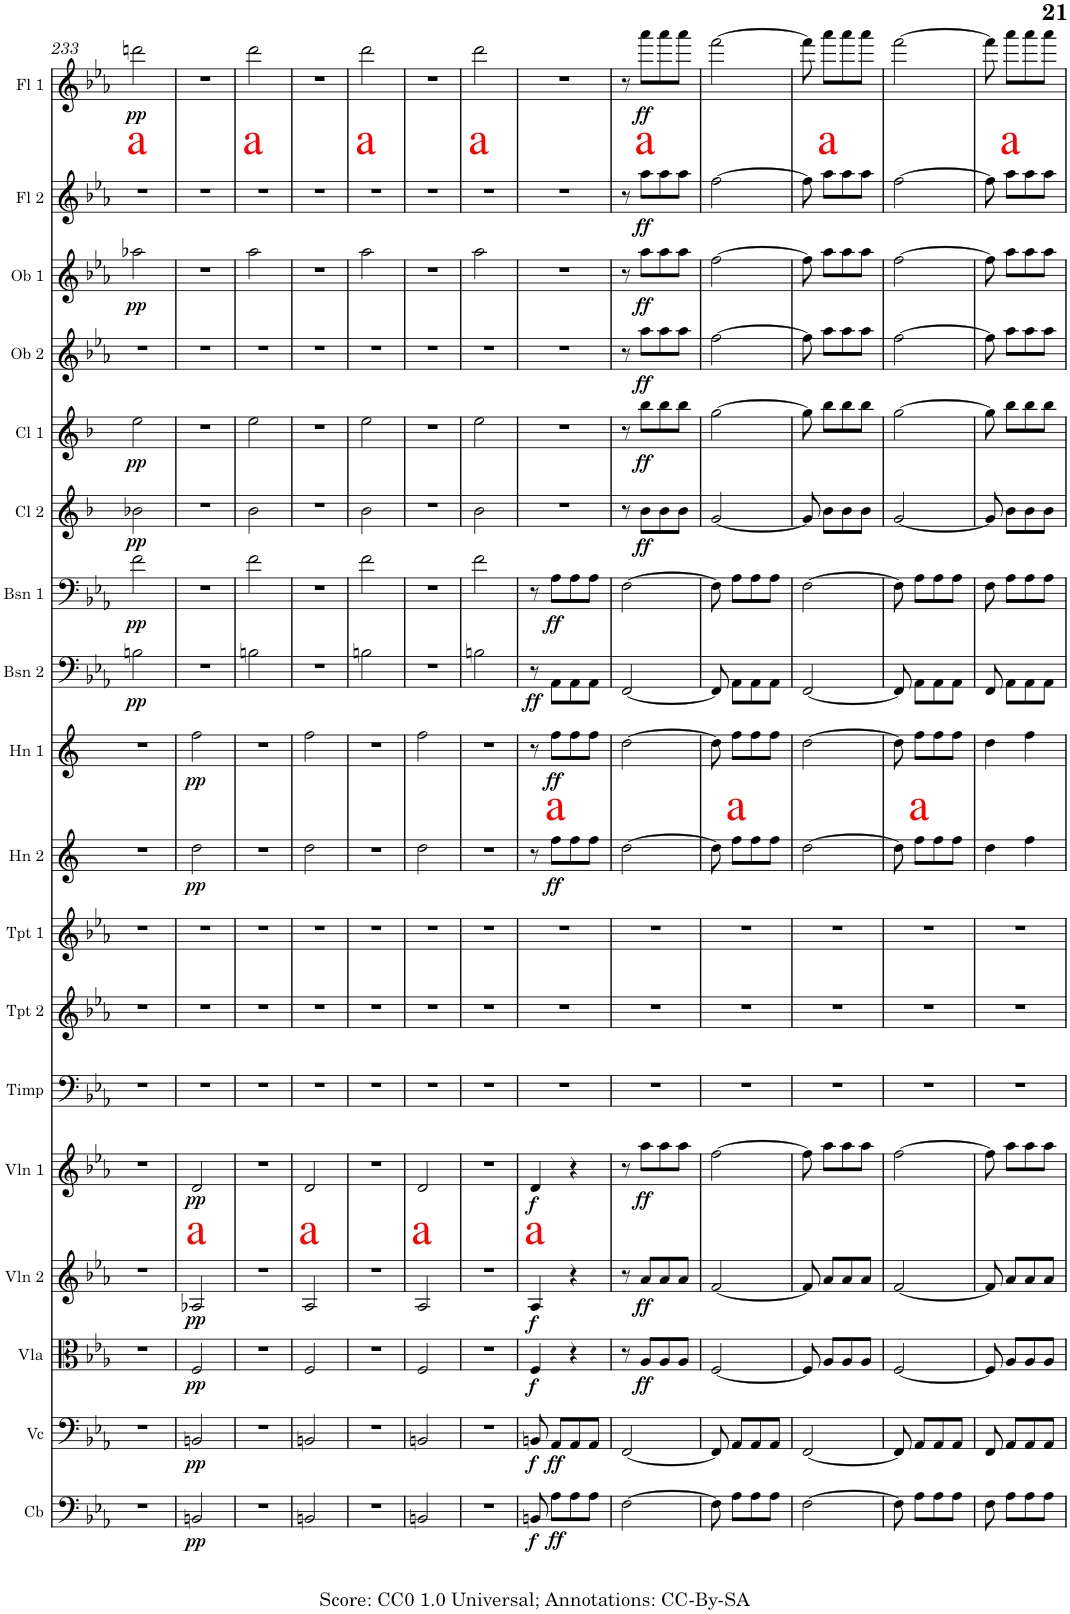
**kern	**dynam	**kern	**dynam	**kern	**dynam	**kern	**dynam	**kern	**text	**dynam	**kern	**kern	**kern	**kern	**dynam	**kern	**text	**dynam	**kern	**dynam	**kern	**dynam	**kern	**dynam	**kern	**dynam	**kern	**dynam	**kern	**dynam	**kern	**dynam	**kern	**text	**dynam
*part18	*part18	*part17	*part17	*part16	*part16	*part15	*part15	*part14	*part14	*part14	*part13	*part12	*part11	*part10	*part10	*part9	*part9	*part9	*part8	*part8	*part7	*part7	*part6	*part6	*part5	*part5	*part4	*part4	*part3	*part3	*part2	*part2	*part1	*part1	*part1
*staff18	*staff18	*staff17	*staff17	*staff16	*staff16	*staff15	*staff15	*staff14	*staff14	*staff14	*staff13	*staff12	*staff11	*staff10	*staff10	*staff9	*staff9	*staff9	*staff8	*staff8	*staff7	*staff7	*staff6	*staff6	*staff5	*staff5	*staff4	*staff4	*staff3	*staff3	*staff2	*staff2	*staff1	*staff1	*staff1
*I"Contrabass	*	*I"Violoncello	*	*I"Viola	*	*I"Violin 2	*	*I"Violin 1	*	*	*I"Timpani	*I"C Trumpet 2	*I"C Trumpet 1	*I"Eb Horn 2	*	*I"Eb Horn 1	*	*	*I"Bassoon 2	*	*I"Bassoon 1	*	*I"Bb Clarinet 2	*	*I"Bb Clarinet	*	*I"Oboe 2	*	*I"Oboe 1	*	*I"Flute 2	*	*I"Flute 1	*	*
*I'Cb	*	*I'Vc	*	*I'Vla	*	*I'Vln 2	*	*I'Vln 1	*	*	*I'Timp	*I'Tpt 2	*I'Tpt 1	*I'Hn 2	*	*I'Hn 1	*	*	*I'Bsn 2	*	*I'Bsn 1	*	*I'Cl 2	*	*I'Cl 1	*	*I'Ob 2	*	*I'Ob 1	*	*I'Fl 2	*	*I'Fl 1	*	*
!!LO:PB:g=z
*clefF4	*	*clefF4	*	*clefC3	*	*clefG2	*	*clefG2	*	*	*clefF4	*clefG2	*clefG2	*clefG2	*	*clefG2	*	*	*clefF4	*	*clefF4	*	*clefG2	*	*clefG2	*	*clefG2	*	*clefG2	*	*clefG2	*	*clefG2	*	*
*Trd7c12	*	*	*	*	*	*	*	*	*	*	*	*	*	*Trd5c9	*	*Trd5c9	*	*	*	*	*	*	*Trd1c2	*	*Trd1c2	*	*	*	*	*	*	*	*	*	*
*k[b-e-a-]	*	*k[b-e-a-]	*	*k[b-e-a-]	*	*k[b-e-a-]	*	*k[b-e-a-]	*	*	*k[b-e-a-]	*k[b-e-a-]	*k[b-e-a-]	*k[]	*	*k[]	*	*	*k[b-e-a-]	*	*k[b-e-a-]	*	*k[b-]	*	*k[b-]	*	*k[b-e-a-]	*	*k[b-e-a-]	*	*k[b-e-a-]	*	*k[b-e-a-]	*	*
*M2/4	*	*M2/4	*	*M2/4	*	*M2/4	*	*M2/4	*	*	*M2/4	*M2/4	*M2/4	*M2/4	*	*M2/4	*	*	*M2/4	*	*M2/4	*	*M2/4	*	*M2/4	*	*M2/4	*	*M2/4	*	*M2/4	*	*M2/4	*	*
=233	=233	=233	=233	=233	=233	=233	=233	=233	=233	=233	=233	=233	=233	=233	=233	=233	=233	=233	=233	=233	=233	=233	=233	=233	=233	=233	=233	=233	=233	=233	=233	=233	=233	=233	=233
!	!	!	!	!	!	!	!	!	!	!	!	!	!	!	!	!	!	!	!	!LO:DY:b	!	!LO:DY:b	!	!LO:DY:b	!	!LO:DY:b	!	!	!	!LO:DY:b	!	!	!	!LO:LY:b:color=#FF0000	!LO:DY:b
2r	.	2r	.	2r	.	2r	.	2r	.	.	2r	2r	2r	2r	.	2r	.	.	2Bn\	pp	2f\	pp	2b-X\	pp	2ee\	pp	2r	.	2aa-X\	pp	2r	.	2dddn\	a	pp
=234	=234	=234	=234	=234	=234	=234	=234	=234	=234	=234	=234	=234	=234	=234	=234	=234	=234	=234	=234	=234	=234	=234	=234	=234	=234	=234	=234	=234	=234	=234	=234	=234	=234	=234	=234
!	!LO:DY:b	!	!LO:DY:b	!	!LO:DY:b	!	!LO:DY:b	!	!LO:LY:b:color=#FF0000	!LO:DY:b	!	!	!	!	!LO:DY:b	!	!	!LO:DY:b	!	!	!	!	!	!	!	!	!	!	!	!	!	!	!	!	!
2BBn/	pp	2BBn/	pp	2F/	pp	2A-X/	pp	2d/	a	pp	2r	2r	2r	2dd\	pp	2ff\	.	pp	2r	.	2r	.	2r	.	2r	.	2r	.	2r	.	2r	.	2r	.	.
=235	=235	=235	=235	=235	=235	=235	=235	=235	=235	=235	=235	=235	=235	=235	=235	=235	=235	=235	=235	=235	=235	=235	=235	=235	=235	=235	=235	=235	=235	=235	=235	=235	=235	=235	=235
!	!	!	!	!	!	!	!	!	!	!	!	!	!	!	!	!	!	!	!	!	!	!	!	!	!	!	!	!	!	!	!	!	!	!LO:LY:b:color=#FF0000	!
2r	.	2r	.	2r	.	2r	.	2r	.	.	2r	2r	2r	2r	.	2r	.	.	2Bn\	.	2f\	.	2b-\	.	2ee\	.	2r	.	2aa-\	.	2r	.	2ddd\	a	.
=236	=236	=236	=236	=236	=236	=236	=236	=236	=236	=236	=236	=236	=236	=236	=236	=236	=236	=236	=236	=236	=236	=236	=236	=236	=236	=236	=236	=236	=236	=236	=236	=236	=236	=236	=236
!	!	!	!	!	!	!	!	!	!LO:LY:b:color=#FF0000	!	!	!	!	!	!	!	!	!	!	!	!	!	!	!	!	!	!	!	!	!	!	!	!	!	!
2BBn/	.	2BBn/	.	2F/	.	2A-/	.	2d/	a	.	2r	2r	2r	2dd\	.	2ff\	.	.	2r	.	2r	.	2r	.	2r	.	2r	.	2r	.	2r	.	2r	.	.
=237	=237	=237	=237	=237	=237	=237	=237	=237	=237	=237	=237	=237	=237	=237	=237	=237	=237	=237	=237	=237	=237	=237	=237	=237	=237	=237	=237	=237	=237	=237	=237	=237	=237	=237	=237
!	!	!	!	!	!	!	!	!	!	!	!	!	!	!	!	!	!	!	!	!	!	!	!	!	!	!	!	!	!	!	!	!	!	!LO:LY:b:color=#FF0000	!
2r	.	2r	.	2r	.	2r	.	2r	.	.	2r	2r	2r	2r	.	2r	.	.	2Bn\	.	2f\	.	2b-\	.	2ee\	.	2r	.	2aa-\	.	2r	.	2ddd\	a	.
=238	=238	=238	=238	=238	=238	=238	=238	=238	=238	=238	=238	=238	=238	=238	=238	=238	=238	=238	=238	=238	=238	=238	=238	=238	=238	=238	=238	=238	=238	=238	=238	=238	=238	=238	=238
!	!	!	!	!	!	!	!	!	!LO:LY:b:color=#FF0000	!	!	!	!	!	!	!	!	!	!	!	!	!	!	!	!	!	!	!	!	!	!	!	!	!	!
2BBn/	.	2BBn/	.	2F/	.	2A-/	.	2d/	a	.	2r	2r	2r	2dd\	.	2ff\	.	.	2r	.	2r	.	2r	.	2r	.	2r	.	2r	.	2r	.	2r	.	.
=239	=239	=239	=239	=239	=239	=239	=239	=239	=239	=239	=239	=239	=239	=239	=239	=239	=239	=239	=239	=239	=239	=239	=239	=239	=239	=239	=239	=239	=239	=239	=239	=239	=239	=239	=239
!	!	!	!	!	!	!	!	!	!	!	!	!	!	!	!	!	!	!	!	!	!	!	!	!	!	!	!	!	!	!	!	!	!	!LO:LY:b:color=#FF0000	!
2r	.	2r	.	2r	.	2r	.	2r	.	.	2r	2r	2r	2r	.	2r	.	.	2Bn\	.	2f\	.	2b-\	.	2ee\	.	2r	.	2aa-\	.	2r	.	2ddd\	a	.
=240	=240	=240	=240	=240	=240	=240	=240	=240	=240	=240	=240	=240	=240	=240	=240	=240	=240	=240	=240	=240	=240	=240	=240	=240	=240	=240	=240	=240	=240	=240	=240	=240	=240	=240	=240
!	!LO:DY:b	!	!LO:DY:b	!	!LO:DY:b	!	!LO:DY:b	!	!LO:LY:b:color=#FF0000	!LO:DY:b	!	!	!	!	!	!	!	!	!	!LO:DY:b	!	!	!	!	!	!	!	!	!	!	!	!	!	!	!
8BBn/	f	8BBn/	f	4F/	f	4A-/	f	4d/	a	f	2r	2r	2r	8r	.	8r	.	.	8r	ff	8r	.	2r	.	2r	.	2r	.	2r	.	2r	.	2r	.	.
!	!LO:DY:b	!	!LO:DY:b	!	!	!	!	!	!	!	!	!	!	!	!LO:DY:b	!	!LO:LY:b:color=#FF0000	!LO:DY:b	!	!	!	!LO:DY:b	!	!	!	!	!	!	!	!	!	!	!	!	!
8A-\L	ff	8AA-/L	ff	.	.	.	.	.	.	.	.	.	.	8ff\L	ff	8ff\L	a	ff	8AA-\L	.	8A-\L	ff	.	.	.	.	.	.	.	.	.	.	.	.	.
8A-\	.	8AA-/	.	4r	.	4r	.	4r	.	.	.	.	.	8ff\	.	8ff\	.	.	8AA-\	.	8A-\	.	.	.	.	.	.	.	.	.	.	.	.	.	.
8A-\J	.	8AA-/J	.	.	.	.	.	.	.	.	.	.	.	8ff\J	.	8ff\J	.	.	8AA-\J	.	8A-\J	.	.	.	.	.	.	.	.	.	.	.	.	.	.
=241	=241	=241	=241	=241	=241	=241	=241	=241	=241	=241	=241	=241	=241	=241	=241	=241	=241	=241	=241	=241	=241	=241	=241	=241	=241	=241	=241	=241	=241	=241	=241	=241	=241	=241	=241
[2F\	.	[2FF/	.	8r	.	8r	.	8r	.	.	2r	2r	2r	[2dd\	.	[2dd\	.	.	[2FF/	.	[2F\	.	8r	.	8r	.	8r	.	8r	.	8r	.	8r	.	.
!	!	!	!	!	!LO:DY:b	!	!LO:DY:b	!	!	!LO:DY:b	!	!	!	!	!	!	!	!	!	!	!	!	!	!LO:DY:b	!	!LO:DY:b	!	!LO:DY:b	!	!LO:DY:b	!	!LO:DY:b	!	!LO:LY:b:color=#FF0000	!LO:DY:b
.	.	.	.	8A-/L	ff	8a-/L	ff	8aa-\L	.	ff	.	.	.	.	.	.	.	.	.	.	.	.	8b-\L	ff	8bb-\L	ff	8aa-\L	ff	8aa-\L	ff	8aa-\L	ff	8aaa-\L	a	ff
.	.	.	.	8A-/	.	8a-/	.	8aa-\	.	.	.	.	.	.	.	.	.	.	.	.	.	.	8b-\	.	8bb-\	.	8aa-\	.	8aa-\	.	8aa-\	.	8aaa-\	.	.
.	.	.	.	8A-/J	.	8a-/J	.	8aa-\J	.	.	.	.	.	.	.	.	.	.	.	.	.	.	8b-\J	.	8bb-\J	.	8aa-\J	.	8aa-\J	.	8aa-\J	.	8aaa-\J	.	.
=242	=242	=242	=242	=242	=242	=242	=242	=242	=242	=242	=242	=242	=242	=242	=242	=242	=242	=242	=242	=242	=242	=242	=242	=242	=242	=242	=242	=242	=242	=242	=242	=242	=242	=242	=242
8F\]	.	8FF/]	.	[2F/	.	[2f/	.	[2ff\	.	.	2r	2r	2r	8dd\]	.	8dd\]	.	.	8FF/]	.	8F\]	.	[2g/	.	[2gg\	.	[2ff\	.	[2ff\	.	[2ff\	.	[2fff\	.	.
!	!	!	!	!	!	!	!	!	!	!	!	!	!	!	!	!	!LO:LY:b:color=#FF0000	!	!	!	!	!	!	!	!	!	!	!	!	!	!	!	!	!	!
8A-\L	.	8AA-/L	.	.	.	.	.	.	.	.	.	.	.	8ff\L	.	8ff\L	a	.	8AA-\L	.	8A-\L	.	.	.	.	.	.	.	.	.	.	.	.	.	.
8A-\	.	8AA-/	.	.	.	.	.	.	.	.	.	.	.	8ff\	.	8ff\	.	.	8AA-\	.	8A-\	.	.	.	.	.	.	.	.	.	.	.	.	.	.
8A-\J	.	8AA-/J	.	.	.	.	.	.	.	.	.	.	.	8ff\J	.	8ff\J	.	.	8AA-\J	.	8A-\J	.	.	.	.	.	.	.	.	.	.	.	.	.	.
=243	=243	=243	=243	=243	=243	=243	=243	=243	=243	=243	=243	=243	=243	=243	=243	=243	=243	=243	=243	=243	=243	=243	=243	=243	=243	=243	=243	=243	=243	=243	=243	=243	=243	=243	=243
[2F\	.	[2FF/	.	8F/]	.	8f/]	.	8ff\]	.	.	2r	2r	2r	[2dd\	.	[2dd\	.	.	[2FF/	.	[2F\	.	8g/]	.	8gg\]	.	8ff\]	.	8ff\]	.	8ff\]	.	8fff\]	.	.
!	!	!	!	!	!	!	!	!	!	!	!	!	!	!	!	!	!	!	!	!	!	!	!	!	!	!	!	!	!	!	!	!	!	!LO:LY:b:color=#FF0000	!
.	.	.	.	8A-/L	.	8a-/L	.	8aa-\L	.	.	.	.	.	.	.	.	.	.	.	.	.	.	8b-\L	.	8bb-\L	.	8aa-\L	.	8aa-\L	.	8aa-\L	.	8aaa-\L	a	.
.	.	.	.	8A-/	.	8a-/	.	8aa-\	.	.	.	.	.	.	.	.	.	.	.	.	.	.	8b-\	.	8bb-\	.	8aa-\	.	8aa-\	.	8aa-\	.	8aaa-\	.	.
.	.	.	.	8A-/J	.	8a-/J	.	8aa-\J	.	.	.	.	.	.	.	.	.	.	.	.	.	.	8b-\J	.	8bb-\J	.	8aa-\J	.	8aa-\J	.	8aa-\J	.	8aaa-\J	.	.
=244	=244	=244	=244	=244	=244	=244	=244	=244	=244	=244	=244	=244	=244	=244	=244	=244	=244	=244	=244	=244	=244	=244	=244	=244	=244	=244	=244	=244	=244	=244	=244	=244	=244	=244	=244
8F\]	.	8FF/]	.	[2F/	.	[2f/	.	[2ff\	.	.	2r	2r	2r	8dd\]	.	8dd\]	.	.	8FF/]	.	8F\]	.	[2g/	.	[2gg\	.	[2ff\	.	[2ff\	.	[2ff\	.	[2fff\	.	.
!	!	!	!	!	!	!	!	!	!	!	!	!	!	!	!	!	!LO:LY:b:color=#FF0000	!	!	!	!	!	!	!	!	!	!	!	!	!	!	!	!	!	!
8A-\L	.	8AA-/L	.	.	.	.	.	.	.	.	.	.	.	8ff\L	.	8ff\L	a	.	8AA-\L	.	8A-\L	.	.	.	.	.	.	.	.	.	.	.	.	.	.
8A-\	.	8AA-/	.	.	.	.	.	.	.	.	.	.	.	8ff\	.	8ff\	.	.	8AA-\	.	8A-\	.	.	.	.	.	.	.	.	.	.	.	.	.	.
8A-\J	.	8AA-/J	.	.	.	.	.	.	.	.	.	.	.	8ff\J	.	8ff\J	.	.	8AA-\J	.	8A-\J	.	.	.	.	.	.	.	.	.	.	.	.	.	.
=245	=245	=245	=245	=245	=245	=245	=245	=245	=245	=245	=245	=245	=245	=245	=245	=245	=245	=245	=245	=245	=245	=245	=245	=245	=245	=245	=245	=245	=245	=245	=245	=245	=245	=245	=245
8F\	.	8FF/	.	8F/]	.	8f/]	.	8ff\]	.	.	2r	2r	2r	4dd\	.	4dd\	.	.	8FF/	.	8F\	.	8g/]	.	8gg\]	.	8ff\]	.	8ff\]	.	8ff\]	.	8fff\]	.	.
!	!	!	!	!	!	!	!	!	!	!	!	!	!	!	!	!	!	!	!	!	!	!	!	!	!	!	!	!	!	!	!	!	!	!LO:LY:b:color=#FF0000	!
8A-\L	.	8AA-/L	.	8A-/L	.	8a-/L	.	8aa-\L	.	.	.	.	.	.	.	.	.	.	8AA-\L	.	8A-\L	.	8b-\L	.	8bb-\L	.	8aa-\L	.	8aa-\L	.	8aa-\L	.	8aaa-\L	a	.
8A-\	.	8AA-/	.	8A-/	.	8a-/	.	8aa-\	.	.	.	.	.	4ff\	.	4ff\	.	.	8AA-\	.	8A-\	.	8b-\	.	8bb-\	.	8aa-\	.	8aa-\	.	8aa-\	.	8aaa-\	.	.
8A-\J	.	8AA-/J	.	8A-/J	.	8a-/J	.	8aa-\J	.	.	.	.	.	.	.	.	.	.	8AA-\J	.	8A-\J	.	8b-\J	.	8bb-\J	.	8aa-\J	.	8aa-\J	.	8aa-\J	.	8aaa-\J	.	.
=	=	=	=	=	=	=	=	=	=	=	=	=	=	=	=	=	=	=	=	=	=	=	=	=	=	=	=	=	=	=	=	=	=	=	=
*-	*-	*-	*-	*-	*-	*-	*-	*-	*-	*-	*-	*-	*-	*-	*-	*-	*-	*-	*-	*-	*-	*-	*-	*-	*-	*-	*-	*-	*-	*-	*-	*-	*-	*-	*-
